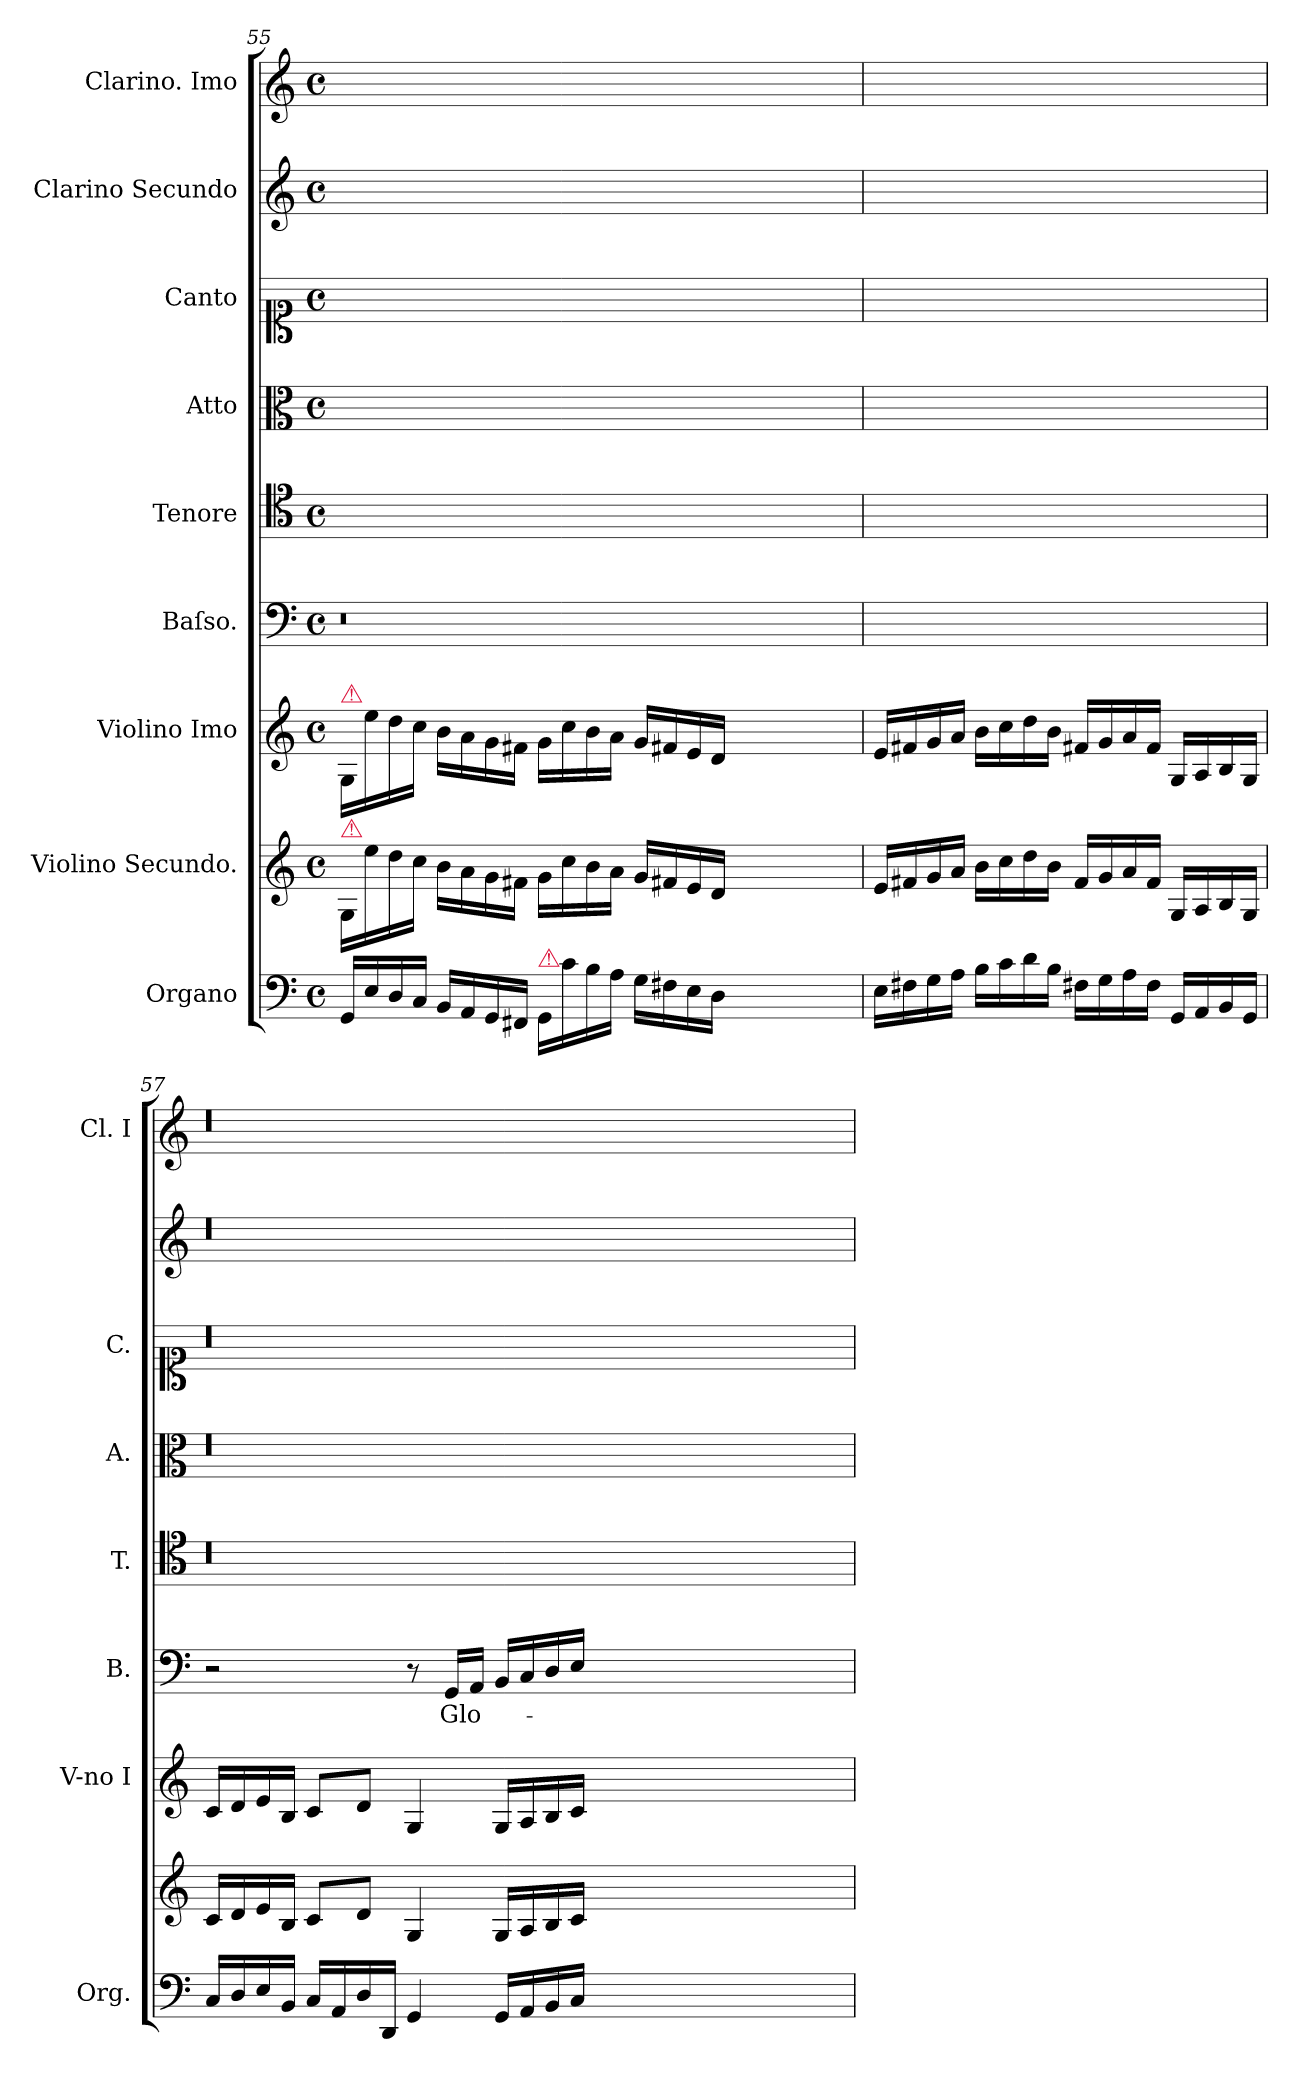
**kern	**kern	**kern	**kern	**text	**kern	**kern	**kern	**kern	**kern
*part9	*part8	*part7	*part6	*part6	*part5	*part4	*part3	*part2	*part1
*staff9	*staff8	*staff7	*staff6	*staff6	*staff5	*staff4	*staff3	*staff2	*staff1
*I"Organo	*I"Violino Secundo.	*I"Violino Imo	*I"Baſso.	*	*I"Tenore	*I"Atto	*I"Canto	*I"Clarino Secundo	*I"Clarino. Imo
*I'Org.	*	*I'V-no I	*I'B.	*	*I'T.	*I'A.	*I'C.	*	*I'Cl. I
*clefF4	*clefG2	*clefG2	*clefF4	*	*clefC4	*clefC3	*clefC1	*clefG2	*clefG2
*k[]	*k[]	*k[]	*k[]	*	*k[]	*k[]	*k[]	*k[]	*k[]
*C:	*C:	*C:	*C:	*	*C:	*C:	*C:	*C:	*C:
*M4/4	*M4/4	*M4/4	*M4/4	*	*M4/4	*M4/4	*M4/4	*M4/4	*M4/4
*met(c)	*met(c)	*met(c)	*met(c)	*	*met(c)	*met(c)	*met(c)	*met(c)	*met(c)
=55	=55	=55	=55	=55	=55	=55	=55	=55	=55
!	!	!LO:TX:a:color=crimson:t=⚠	!	!	!	!	!	!	!
!	!LO:TX:a:color=crimson:t=⚠	!	!	!	!	!	!	!	!
16GG/LL	16G/LL	16G/LL	0r	.	0ryy	0ryy	0ryy	0ryy	0ryy
16E/	16ee\	16ee\	.	.	.	.	.	.	.
16D/	16dd\	16dd\	.	.	.	.	.	.	.
16C/JJ	16cc\JJ	16cc\JJ	.	.	.	.	.	.	.
16BB/LL	16b\LL	16b\LL	.	.	.	.	.	.	.
16AA/	16a\	16a\	.	.	.	.	.	.	.
16GG/	16g\	16g\	.	.	.	.	.	.	.
16FF#X/JJ	16f#X\JJ	16f#X\JJ	.	.	.	.	.	.	.
!LO:TX:a:color=crimson:t=⚠	!	!	!	!	!	!	!	!	!
16GG/LL	16g\LL	16g\LL	.	.	.	.	.	.	.
16c\	16cc\	16cc\	.	.	.	.	.	.	.
16B\	16b\	16b\	.	.	.	.	.	.	.
16A\JJ	16a\JJ	16a\JJ	.	.	.	.	.	.	.
16G\LL	16g/LL	16g/LL	.	.	.	.	.	.	.
16F#X\	16f#X/	16f#X/	.	.	.	.	.	.	.
16E\	16e/	16e/	.	.	.	.	.	.	.
16D\JJ	16d/JJ	16d/JJ	.	.	.	.	.	.	.
1ryy	1ryy	1ryy	.	.	.	.	.	.	.
=56	=56	=56	=56	=56	=56	=56	=56	=56	=56
16E\LL	16e/LL	16e/LL	1ryy	.	1ryy	1ryy	1ryy	1ryy	1ryy
16F#X\	16f#X/	16f#X/	.	.	.	.	.	.	.
16G\	16g/	16g/	.	.	.	.	.	.	.
16A\JJ	16a/JJ	16a/JJ	.	.	.	.	.	.	.
16B\LL	16b\LL	16b\LL	.	.	.	.	.	.	.
16c\	16cc\	16cc\	.	.	.	.	.	.	.
16d\	16dd\	16dd\	.	.	.	.	.	.	.
16B\JJ	16b\JJ	16b\JJ	.	.	.	.	.	.	.
16F#X\LL	16f#/LL	16f#X/LL	.	.	.	.	.	.	.
16G\	16g/	16g/	.	.	.	.	.	.	.
16A\	16a/	16a/	.	.	.	.	.	.	.
16F#\JJ	16f#/JJ	16f#/JJ	.	.	.	.	.	.	.
16GG/LL	16G/LL	16G/LL	.	.	.	.	.	.	.
16AA/	16A/	16A/	.	.	.	.	.	.	.
16BB/	16B/	16B/	.	.	.	.	.	.	.
16GG/JJ	16G/JJ	16G/JJ	.	.	.	.	.	.	.
=57	=57	=57	=57	=57	=57	=57	=57	=57	=57
16C/LL	16c/LL	16c/LL	2r	.	00rc	00re	00rb	00rdd	00rdd
16D/	16d/	16d/	.	.	.	.	.	.	.
16E/	16e/	16e/	.	.	.	.	.	.	.
16BB/JJ	16B/JJ	16B/JJ	.	.	.	.	.	.	.
16C/LL	8c/L	8c/L	.	.	.	.	.	.	.
16AA/	.	.	.	.	.	.	.	.	.
16D/	8d/J	8d/J	.	.	.	.	.	.	.
16DD/JJ	.	.	.	.	.	.	.	.	.
4GG/	4G/	4G/	8r	.	.	.	.	.	.
.	.	.	16GG/LL	Glo-	.	.	.	.	.
.	.	.	16AA/JJ	.	.	.	.	.	.
16GG/LL	16G/LL	16G/LL	16BB/LL	.	.	.	.	.	.
16AA/	16A/	16A/	16C/	.	.	.	.	.	.
16BB/	16B/	16B/	16D/	.	.	.	.	.	.
16C/JJ	16c/JJ	16c/JJ	16E/JJ	.	.	.	.	.	.
0.ryy	0.ryy	0.ryy	0.ryy	.	.	.	.	.	.
=	=	=	=	=	=	=	=	=	=
*-	*-	*-	*-	*-	*-	*-	*-	*-	*-
